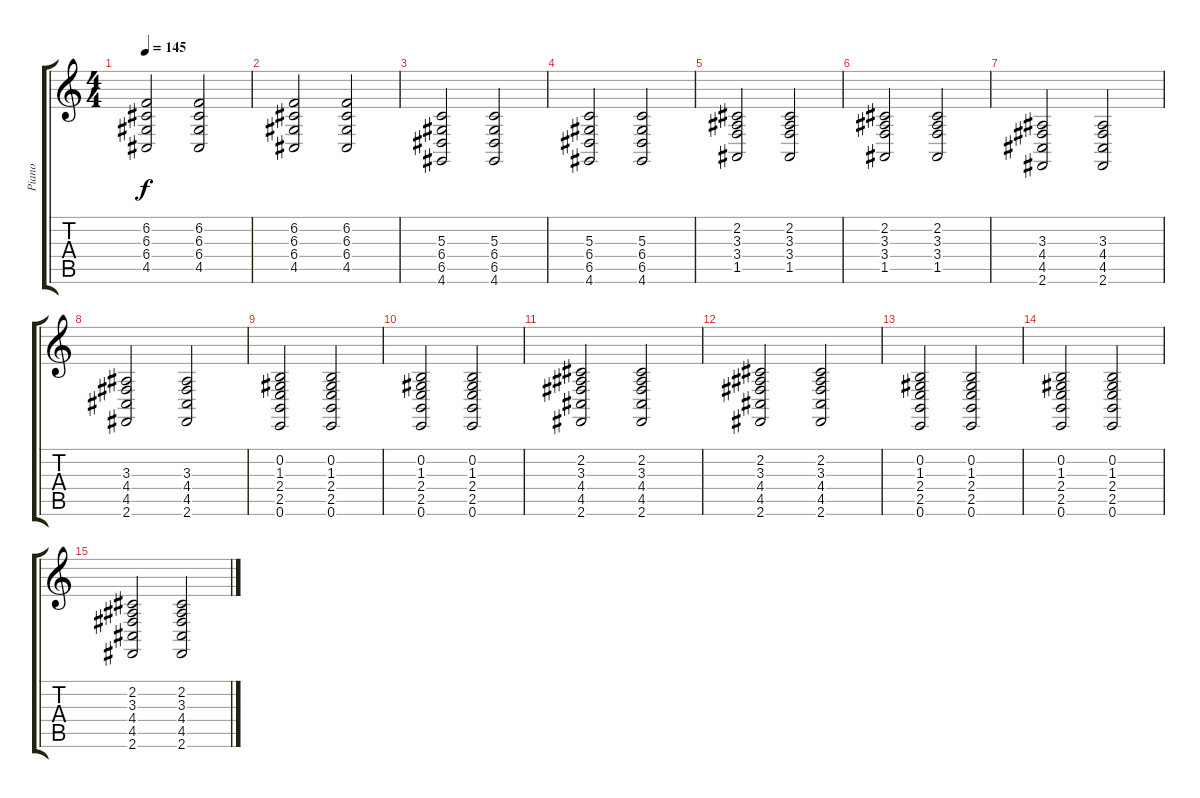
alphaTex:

\track ("Piano" "Piano") {instrument acousticgrandpiano}
\staff {score tabs}
\tuning (E4 B3 G3 D3 A2 E2) {hide}
\ts (4 4)
\tempo 145
\clef g2
\ks c
(6.2 6.3 6.4 4.5).2{dy f} (6.2 6.3 6.4 4.5).2 |
(6.2 6.3 6.4 4.5).2 (6.2 6.3 6.4 4.5).2 |
(5.3 6.4 6.5 4.6).2 (5.3 6.4 6.5 4.6).2 |
(5.3 6.4 6.5 4.6).2 (5.3 6.4 6.5 4.6).2 |
(2.2 3.3 3.4 1.5).2 (2.2 3.3 3.4 1.5).2 |
(2.2 3.3 3.4 1.5).2 (2.2 3.3 3.4 1.5).2 |
(3.3 4.4 4.5 2.6).2 (3.3 4.4 4.5 2.6).2 |
(3.3 4.4 4.5 2.6).2 (3.3 4.4 4.5 2.6).2 |
(0.2 1.3 2.4 2.5 0.6).2 (0.2 1.3 2.4 2.5 0.6).2 |
(0.2 1.3 2.4 2.5 0.6).2 (0.2 1.3 2.4 2.5 0.6).2 |
(2.2 3.3 4.4 4.5 2.6).2 (2.2 3.3 4.4 4.5 2.6).2 |
(2.2 3.3 4.4 4.5 2.6).2 (2.2 3.3 4.4 4.5 2.6).2 |
(0.2 1.3 2.4 2.5 0.6).2 (0.2 1.3 2.4 2.5 0.6).2 |
(0.2 1.3 2.4 2.5 0.6).2 (0.2 1.3 2.4 2.5 0.6).2 |
(2.2 3.3 4.4 4.5 2.6).2 (2.2 3.3 4.4 4.5 2.6).2
